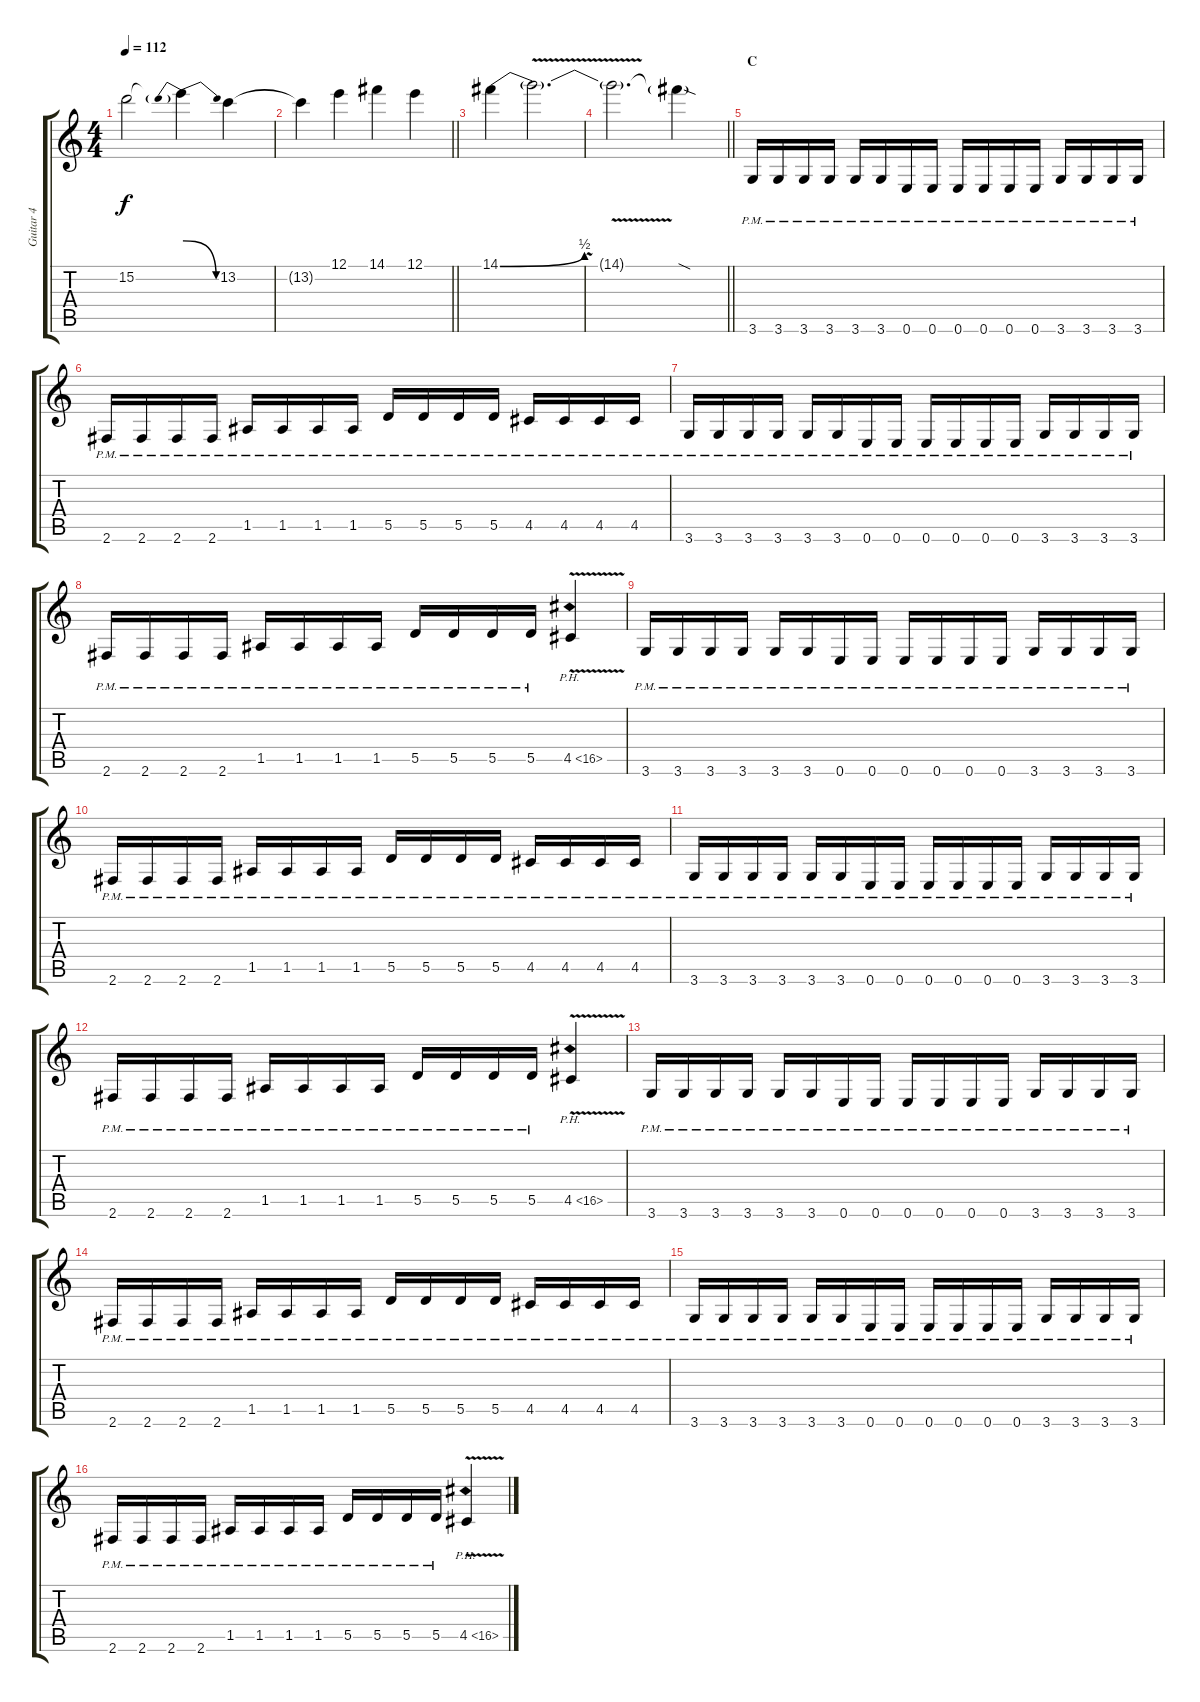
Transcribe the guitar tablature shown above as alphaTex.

\track ("Guitar 4" "Guitar 4") {instrument distortionguitar}
\staff {score tabs}
\tuning (E4 B3 G3 D3 A2 E2) {hide}
\ts (4 4)
\tempo 112
\clef g2
\ks c
15.2{t}.2{dy f} 15.2{be (prebendrelease 0 4 60 0) t}.4 13.2.4 |
\barLineRight lightlight
13.2{t}.4 12.1.4 14.1.4 12.1.4 |
14.1{be (bend 0 0 60 2)}.4 14.1{v t}.2{d} |
\barLineRight lightlight
14.1{t}.2{d} 14.1{sod t}.4 |
\section ("" "C")
3.6{pm}.16 3.6{pm}.16 3.6{pm}.16 3.6{pm}.16 3.6{pm}.16 3.6{pm}.16 0.6{pm}.16 0.6{pm}.16 0.6{pm}.16 0.6{pm}.16 0.6{pm}.16 0.6{pm}.16 3.6{pm}.16 3.6{pm}.16 3.6{pm}.16 3.6{pm}.16 |
2.6{pm}.16 2.6{pm}.16 2.6{pm}.16 2.6{pm}.16 1.5{pm}.16 1.5{pm}.16 1.5{pm}.16 1.5{pm}.16 5.5{pm}.16 5.5{pm}.16 5.5{pm}.16 5.5{pm}.16 4.5{pm}.16 4.5{pm}.16 4.5{pm}.16 4.5{pm}.16 |
3.6{pm}.16 3.6{pm}.16 3.6{pm}.16 3.6{pm}.16 3.6{pm}.16 3.6{pm}.16 0.6{pm}.16 0.6{pm}.16 0.6{pm}.16 0.6{pm}.16 0.6{pm}.16 0.6{pm}.16 3.6{pm}.16 3.6{pm}.16 3.6{pm}.16 3.6{pm}.16 |
2.6{pm}.16 2.6{pm}.16 2.6{pm}.16 2.6{pm}.16 1.5{pm}.16 1.5{pm}.16 1.5{pm}.16 1.5{pm}.16 5.5{pm}.16 5.5{pm}.16 5.5{pm}.16 5.5{pm}.16 4.5{ph 12 v}.4 |
3.6{pm}.16 3.6{pm}.16 3.6{pm}.16 3.6{pm}.16 3.6{pm}.16 3.6{pm}.16 0.6{pm}.16 0.6{pm}.16 0.6{pm}.16 0.6{pm}.16 0.6{pm}.16 0.6{pm}.16 3.6{pm}.16 3.6{pm}.16 3.6{pm}.16 3.6{pm}.16 |
2.6{pm}.16 2.6{pm}.16 2.6{pm}.16 2.6{pm}.16 1.5{pm}.16 1.5{pm}.16 1.5{pm}.16 1.5{pm}.16 5.5{pm}.16 5.5{pm}.16 5.5{pm}.16 5.5{pm}.16 4.5{pm}.16 4.5{pm}.16 4.5{pm}.16 4.5{pm}.16 |
3.6{pm}.16 3.6{pm}.16 3.6{pm}.16 3.6{pm}.16 3.6{pm}.16 3.6{pm}.16 0.6{pm}.16 0.6{pm}.16 0.6{pm}.16 0.6{pm}.16 0.6{pm}.16 0.6{pm}.16 3.6{pm}.16 3.6{pm}.16 3.6{pm}.16 3.6{pm}.16 |
2.6{pm}.16 2.6{pm}.16 2.6{pm}.16 2.6{pm}.16 1.5{pm}.16 1.5{pm}.16 1.5{pm}.16 1.5{pm}.16 5.5{pm}.16 5.5{pm}.16 5.5{pm}.16 5.5{pm}.16 4.5{ph 12 v}.4 |
3.6{pm}.16 3.6{pm}.16 3.6{pm}.16 3.6{pm}.16 3.6{pm}.16 3.6{pm}.16 0.6{pm}.16 0.6{pm}.16 0.6{pm}.16 0.6{pm}.16 0.6{pm}.16 0.6{pm}.16 3.6{pm}.16 3.6{pm}.16 3.6{pm}.16 3.6{pm}.16 |
2.6{pm}.16 2.6{pm}.16 2.6{pm}.16 2.6{pm}.16 1.5{pm}.16 1.5{pm}.16 1.5{pm}.16 1.5{pm}.16 5.5{pm}.16 5.5{pm}.16 5.5{pm}.16 5.5{pm}.16 4.5{pm}.16 4.5{pm}.16 4.5{pm}.16 4.5{pm}.16 |
3.6{pm}.16 3.6{pm}.16 3.6{pm}.16 3.6{pm}.16 3.6{pm}.16 3.6{pm}.16 0.6{pm}.16 0.6{pm}.16 0.6{pm}.16 0.6{pm}.16 0.6{pm}.16 0.6{pm}.16 3.6{pm}.16 3.6{pm}.16 3.6{pm}.16 3.6{pm}.16 |
2.6{pm}.16 2.6{pm}.16 2.6{pm}.16 2.6{pm}.16 1.5{pm}.16 1.5{pm}.16 1.5{pm}.16 1.5{pm}.16 5.5{pm}.16 5.5{pm}.16 5.5{pm}.16 5.5{pm}.16 4.5{ph 12 v}.4
